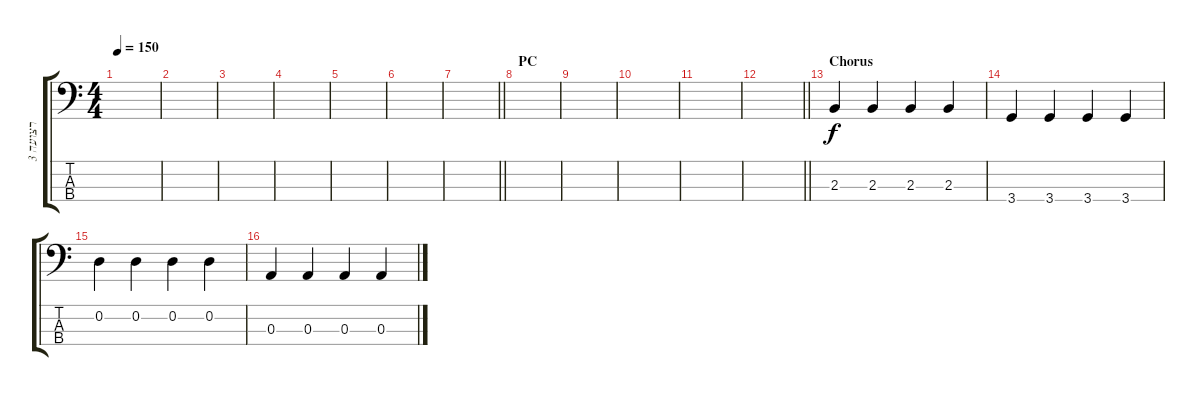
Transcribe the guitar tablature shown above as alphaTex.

\track ("רצועה 3" "רצועה 3") {instrument electricbassfinger}
\staff {score tabs}
\tuning (G2 D2 A1 E1) {hide}
\ts (4 4)
\tempo 150
\clef f4
\ks c
|
|
|
|
|
|
\barLineRight lightlight
|
\section ("" "PC")
|
|
|
|
\barLineRight lightlight
|
\section ("" "Chorus")
2.3.4 2.3.4 2.3.4 2.3.4 |
3.4.4 3.4.4 3.4.4 3.4.4 |
0.2.4 0.2.4 0.2.4 0.2.4 |
0.3.4 0.3.4 0.3.4 0.3.4
